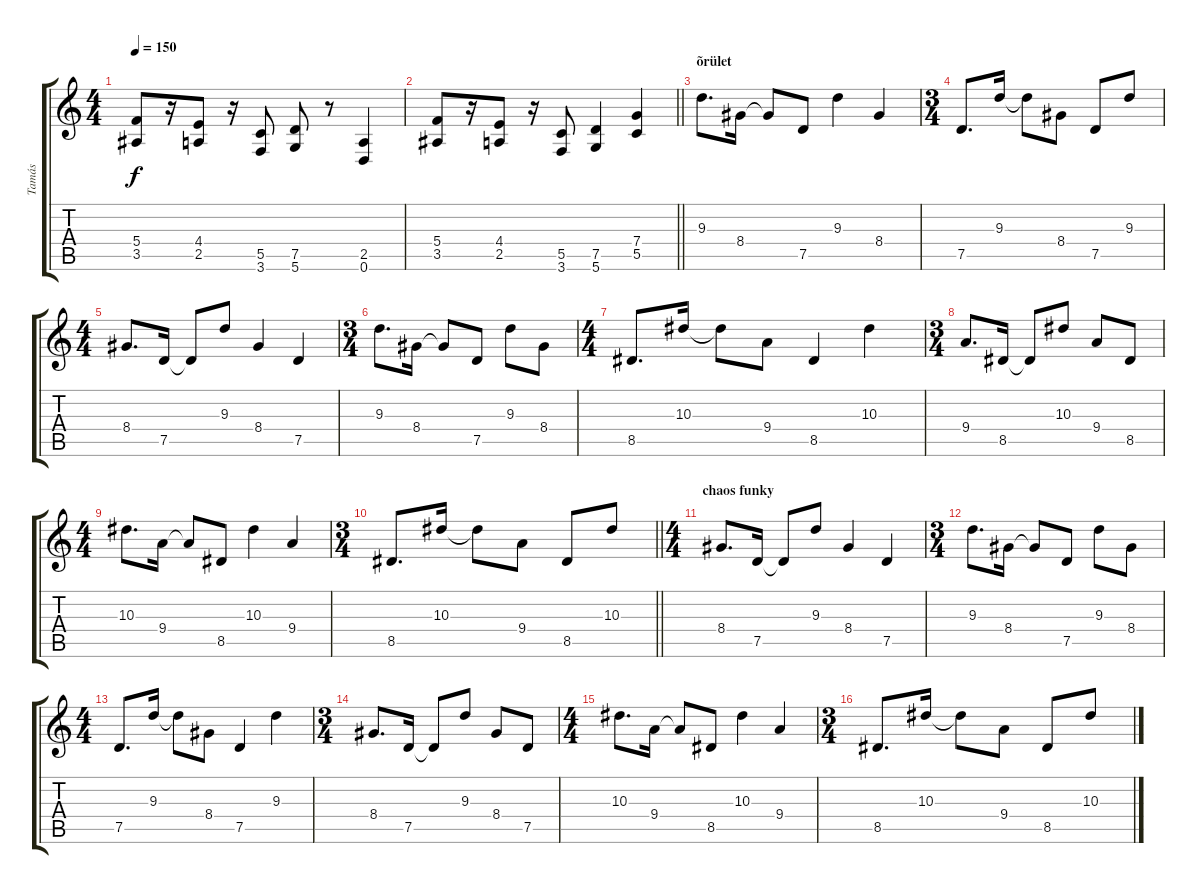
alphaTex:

\track ("Tamás" "Tamás") {instrument overdrivenguitar}
\staff {score tabs}
\tuning (D4 A3 F3 C3 G2 D2) {hide}
\ts (4 4)
\tempo 150
\clef g2
\ks c
(5.4 3.5).8{dy f} r.16 (4.4 2.5).8 r.16 (5.5 3.6).8 (7.5 5.6).8 r.8 (2.5 0.6).4 |
\barLineRight lightlight
(5.4 3.5).8 r.16 (4.4 2.5).8 r.16 (5.5 3.6).8 (7.5 5.6).4 (7.4 5.5).4 |
\section ("" "õrület")
9.3.8{d instrument electricguitarclean} 8.4.16 8.4{t}.8 7.5.8 9.3.4 8.4.4 |
\ts (3 4)
7.5.8{d} 9.3.16 9.3{t}.8 8.4.8 7.5.8 9.3.8 |
\ts (4 4)
8.4.8{d} 7.5.16 7.5{t}.8 9.3.8 8.4.4 7.5.4 |
\ts (3 4)
9.3.8{d} 8.4.16 8.4{t}.8 7.5.8 9.3.8 8.4.8 |
\ts (4 4)
8.5.8{d} 10.3.16 10.3{t}.8 9.4.8 8.5.4 10.3.4 |
\ts (3 4)
9.4.8{d} 8.5.16 8.5{t}.8 10.3.8 9.4.8 8.5.8 |
\ts (4 4)
10.3.8{d} 9.4.16 9.4{t}.8 8.5.8 10.3.4 9.4.4 |
\ts (3 4)
\barLineRight lightlight
8.5.8{d} 10.3.16 10.3{t}.8 9.4.8 8.5.8 10.3.8 |
\ts (4 4)
\section ("" "chaos funky")
8.4.8{d} 7.5.16 7.5{t}.8 9.3.8 8.4.4 7.5.4 |
\ts (3 4)
9.3.8{d} 8.4.16 8.4{t}.8 7.5.8 9.3.8 8.4.8 |
\ts (4 4)
7.5.8{d} 9.3.16 9.3{t}.8 8.4.8 7.5.4 9.3.4 |
\ts (3 4)
8.4.8{d} 7.5.16 7.5{t}.8 9.3.8 8.4.8 7.5.8 |
\ts (4 4)
10.3.8{d} 9.4.16 9.4{t}.8 8.5.8 10.3.4 9.4.4 |
\ts (3 4)
8.5.8{d} 10.3.16 10.3{t}.8 9.4.8 8.5.8 10.3.8
